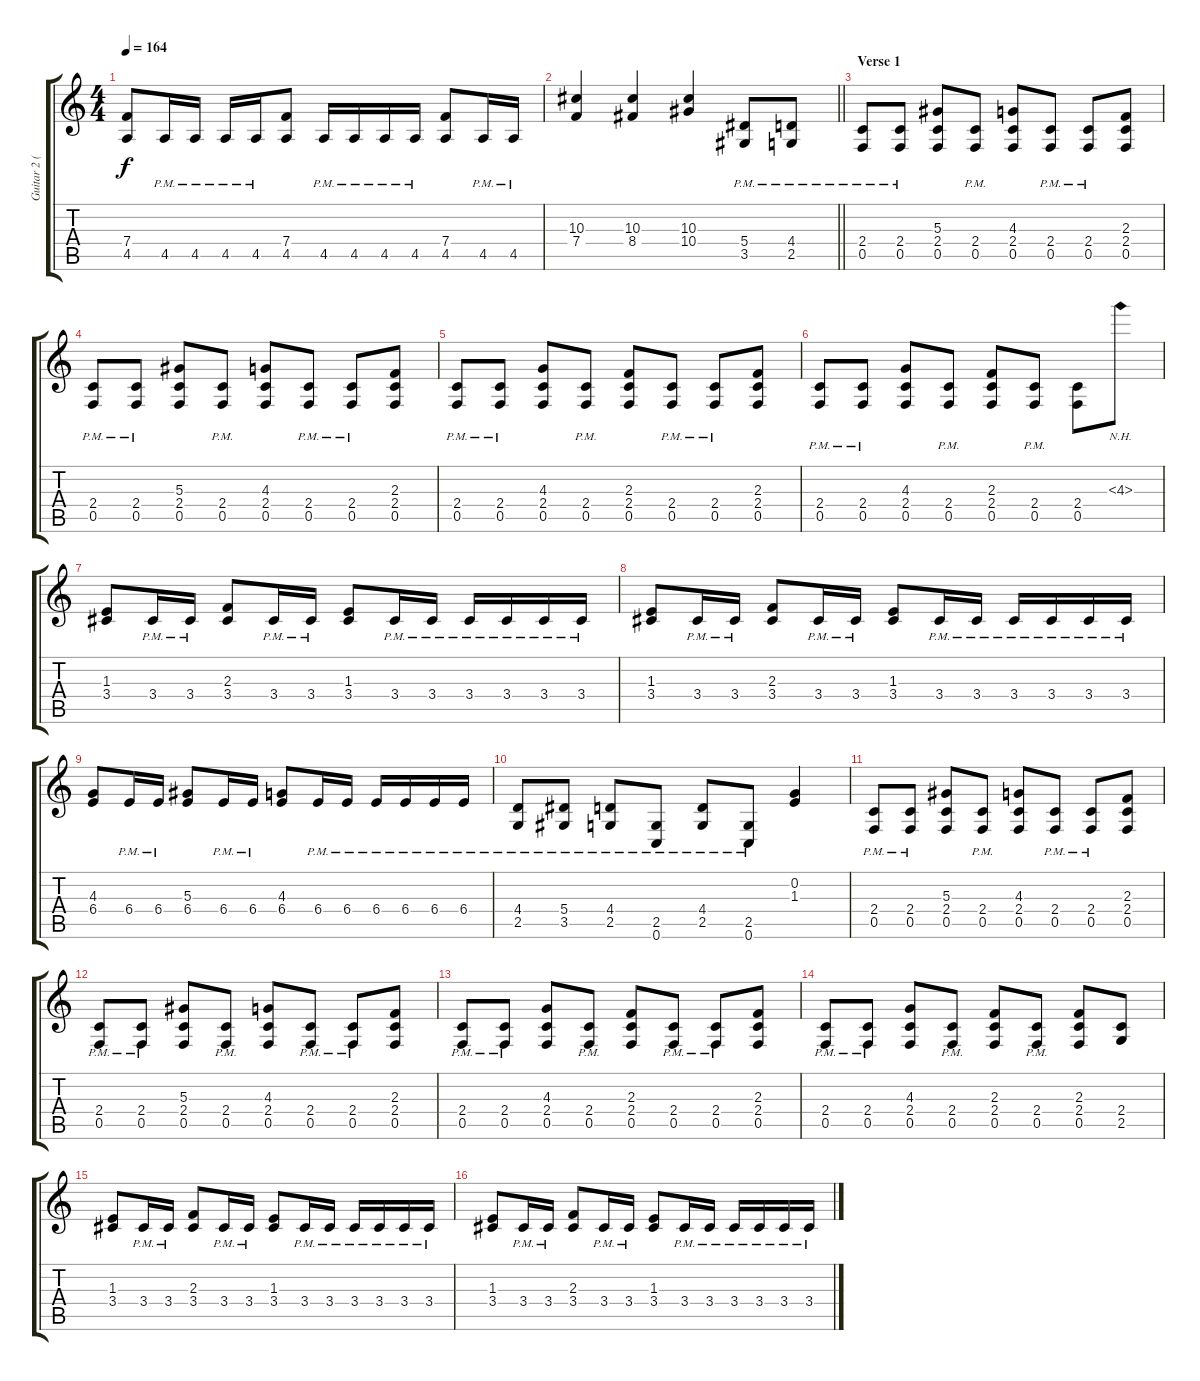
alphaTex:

\track ("Guitar 2 (Distortion)" "Guitar 2 (") {instrument distortionguitar}
\staff {score tabs}
\tuning (C4 G3 Eb3 Bb2 F2 C2) {hide}
\ts (4 4)
\tempo 164
\clef g2
\ks c
(7.4 4.5).8{dy f} 4.5{pm}.16 4.5{pm}.16 4.5{pm}.16 4.5{pm}.16 (7.4 4.5).8 4.5{pm}.16 4.5{pm}.16 4.5{pm}.16 4.5{pm}.16 (7.4 4.5).8 4.5{pm}.16 4.5{pm}.16 |
\barLineRight lightlight
(10.3 7.4).4 (10.3 8.4).4 (10.3 10.4).4 (5.4{pm} 3.5{pm}).8 (4.4{pm} 2.5{pm}).8 |
\section ("" "Verse 1")
(2.4{pm} 0.5{pm}).8 (2.4{pm} 0.5{pm}).8 (5.3 2.4 0.5).8 (2.4{pm} 0.5{pm}).8 (4.3 2.4 0.5).8 (2.4{pm} 0.5{pm}).8 (2.4{pm} 0.5{pm}).8 (2.3 2.4 0.5).8 |
(2.4{pm} 0.5{pm}).8 (2.4{pm} 0.5{pm}).8 (5.3 2.4 0.5).8 (2.4{pm} 0.5{pm}).8 (4.3 2.4 0.5).8 (2.4{pm} 0.5{pm}).8 (2.4{pm} 0.5{pm}).8 (2.3 2.4 0.5).8 |
(2.4{pm} 0.5{pm}).8 (2.4{pm} 0.5{pm}).8 (4.3 2.4 0.5).8 (2.4{pm} 0.5{pm}).8 (2.3 2.4 0.5).8 (2.4{pm} 0.5{pm}).8 (2.4{pm} 0.5{pm}).8 (2.3 2.4 0.5).8 |
(2.4{pm} 0.5{pm}).8 (2.4{pm} 0.5{pm}).8 (4.3 2.4 0.5).8 (2.4{pm} 0.5{pm}).8 (2.3 2.4 0.5).8 (2.4{pm} 0.5{pm}).8 (2.4 0.5).8 4.3{nh}.8 |
(1.3 3.4).8 3.4{pm}.16 3.4{pm}.16 (2.3 3.4).8 3.4{pm}.16 3.4{pm}.16 (1.3 3.4).8 3.4{pm}.16 3.4{pm}.16 3.4{pm}.16 3.4{pm}.16 3.4{pm}.16 3.4{pm}.16 |
(1.3 3.4).8 3.4{pm}.16 3.4{pm}.16 (2.3 3.4).8 3.4{pm}.16 3.4{pm}.16 (1.3 3.4).8 3.4{pm}.16 3.4{pm}.16 3.4{pm}.16 3.4{pm}.16 3.4{pm}.16 3.4{pm}.16 |
(4.3 6.4).8 6.4{pm}.16 6.4{pm}.16 (5.3 6.4).8 6.4{pm}.16 6.4{pm}.16 (4.3 6.4).8 6.4{pm}.16 6.4{pm}.16 6.4{pm}.16 6.4{pm}.16 6.4{pm}.16 6.4{pm}.16 |
(4.4{pm} 2.5{pm}).8 (5.4{pm} 3.5{pm}).8 (4.4{pm} 2.5{pm}).8 (2.5{pm} 0.6{pm}).8 (4.4{pm} 2.5{pm}).8 (2.5{pm} 0.6{pm}).8 (0.2 1.3).4 |
(2.4{pm} 0.5{pm}).8 (2.4{pm} 0.5{pm}).8 (5.3 2.4 0.5).8 (2.4{pm} 0.5{pm}).8 (4.3 2.4 0.5).8 (2.4{pm} 0.5{pm}).8 (2.4{pm} 0.5{pm}).8 (2.3 2.4 0.5).8 |
(2.4{pm} 0.5{pm}).8 (2.4{pm} 0.5{pm}).8 (5.3 2.4 0.5).8 (2.4{pm} 0.5{pm}).8 (4.3 2.4 0.5).8 (2.4{pm} 0.5{pm}).8 (2.4{pm} 0.5{pm}).8 (2.3 2.4 0.5).8 |
(2.4{pm} 0.5{pm}).8 (2.4{pm} 0.5{pm}).8 (4.3 2.4 0.5).8 (2.4{pm} 0.5{pm}).8 (2.3 2.4 0.5).8 (2.4{pm} 0.5{pm}).8 (2.4{pm} 0.5{pm}).8 (2.3 2.4 0.5).8 |
(2.4{pm} 0.5{pm}).8 (2.4{pm} 0.5{pm}).8 (4.3 2.4 0.5).8 (2.4{pm} 0.5{pm}).8 (2.3 2.4 0.5).8 (2.4{pm} 0.5{pm}).8 (2.3 2.4 0.5).8 (2.4 2.5).8 |
(1.3 3.4).8 3.4{pm}.16 3.4{pm}.16 (2.3 3.4).8 3.4{pm}.16 3.4{pm}.16 (1.3 3.4).8 3.4{pm}.16 3.4{pm}.16 3.4{pm}.16 3.4{pm}.16 3.4{pm}.16 3.4{pm}.16 |
(1.3 3.4).8 3.4{pm}.16 3.4{pm}.16 (2.3 3.4).8 3.4{pm}.16 3.4{pm}.16 (1.3 3.4).8 3.4{pm}.16 3.4{pm}.16 3.4{pm}.16 3.4{pm}.16 3.4{pm}.16 3.4{pm}.16
